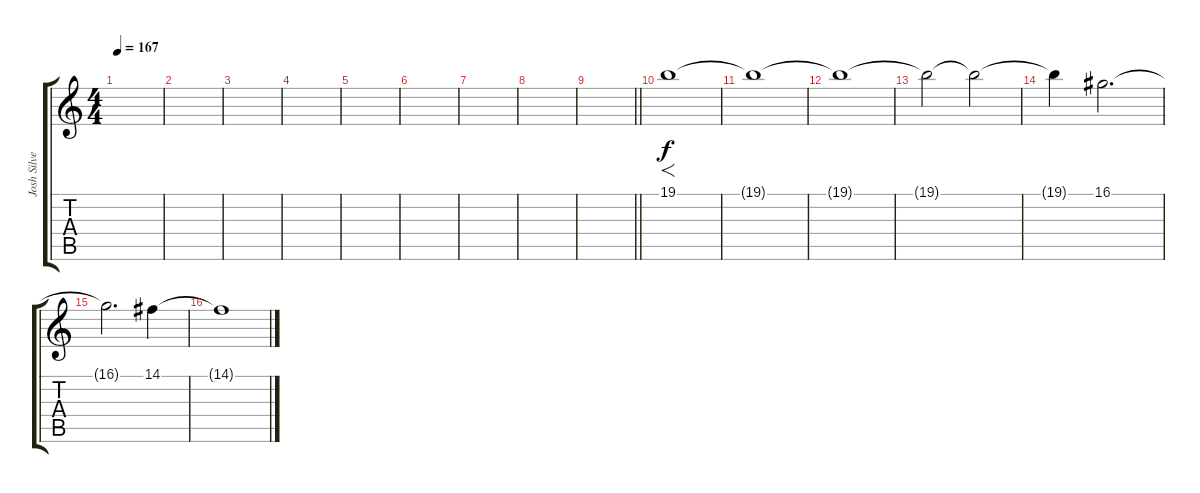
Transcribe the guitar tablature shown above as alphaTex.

\track ("Josh Silver" "Josh Silve") {instrument synthvoice}
\staff {score tabs}
\tuning (E4 B3 G3 D3 A2 E2) {hide}
\ts (4 4)
\tempo 167
\clef g2
\ks c
|
|
|
|
|
|
|
|
\barLineRight lightlight
|
\section ("" "")
19.1.1{f volume 8} |
19.1{t}.1 |
19.1{t}.1 |
19.1{t}.2 19.1{t}.2{volume 2} |
19.1{t}.4 16.1.2{d volume 6} |
16.1{t}.2{d} 14.1.4 |
14.1{t}.1
